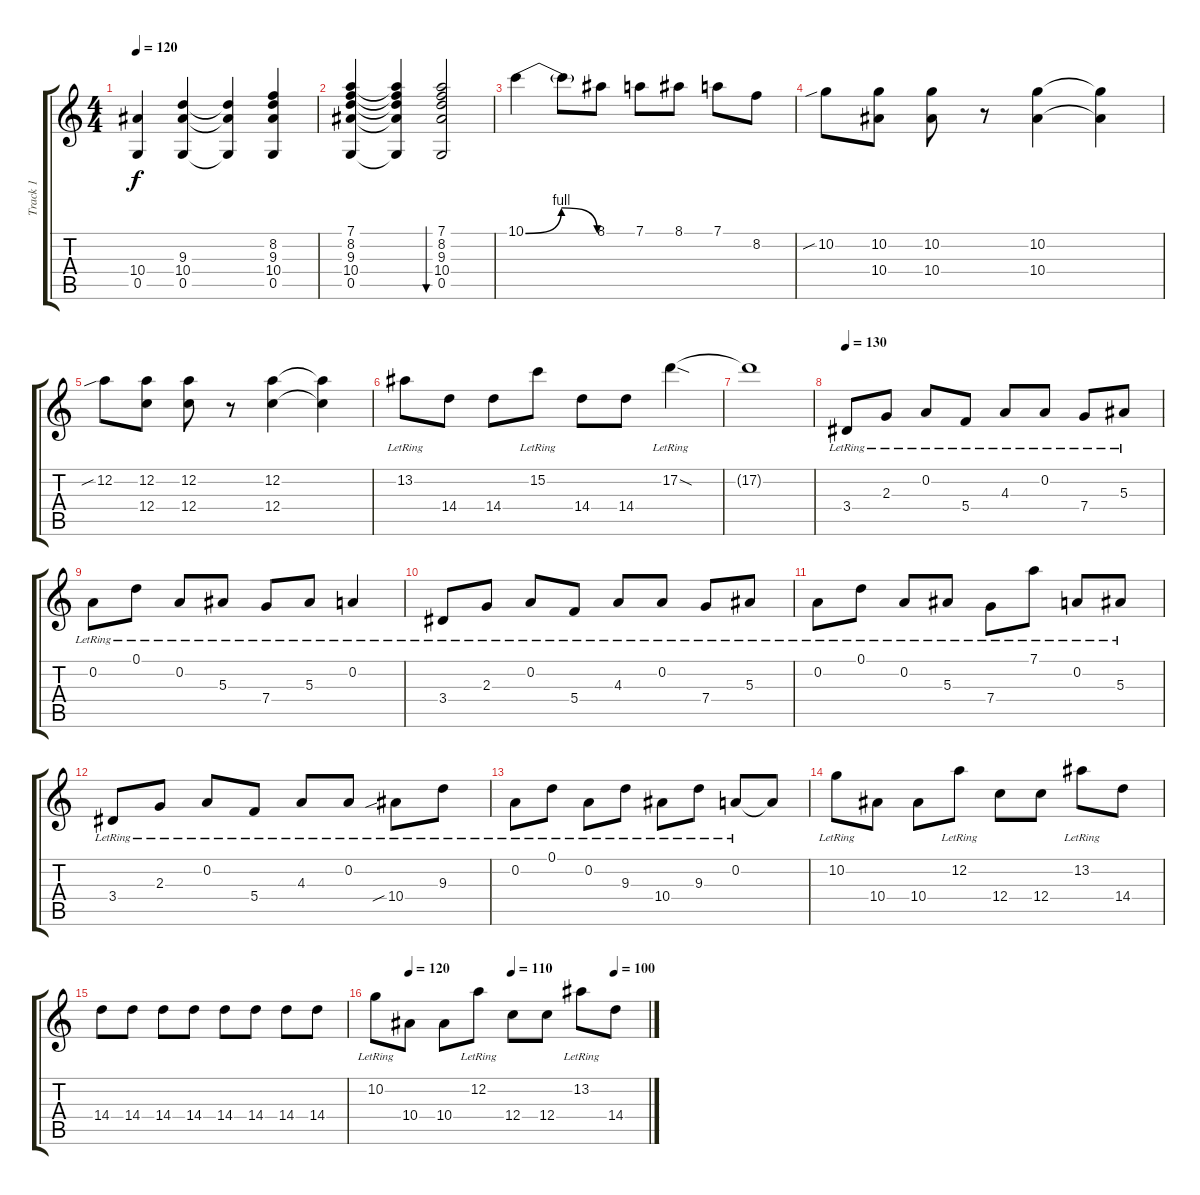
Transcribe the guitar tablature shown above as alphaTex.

\track ("Track 1" "Track 1") {instrument acousticguitarsteel}
\staff {score tabs}
\tuning (D4 A3 F3 C3 G2 C2) {hide}
\ts (4 4)
\tempo 120
\clef g2
\ks c
(10.4{t} 0.5{t}).4{dy f} (9.3 10.4 0.5).4 (9.3{t} 10.4{t} 0.5{t}).4 (8.2 9.3 10.4 0.5).4 |
(7.1 8.2 9.3 10.4 0.5).4 (7.1{t} 8.2{t} 9.3{t} 10.4{t} 0.5{t}).4 (7.1 8.2 9.3 10.4 0.5).2{bu 240} |
10.1{be (bendrelease 0 0 30 4 30 4 60 0)}.4 10.1{t}.8 8.1.8 7.1.8 8.1.8 7.1.8 8.2.8 |
10.2{sib}.8 (10.2 10.4).8 (10.2 10.4).8 r.8 (10.2 10.4).4 (10.2{t} 10.4{t}).4 |
12.2{sib}.8 (12.2 12.4).8 (12.2 12.4).8 r.8 (12.2 12.4).4 (12.2{t} 12.4{t}).4 |
13.2{lr}.8 14.4.8 14.4.8 15.2{lr}.8 14.4.8 14.4.8 17.2{sod lr}.4 |
17.2{t}.1 |
\tempo 130
3.4{lr}.8 2.3{lr}.8 0.2{lr}.8 5.4{lr}.8 4.3{lr}.8 0.2{lr}.8 7.4{lr}.8 5.3{lr}.8 |
0.2{lr}.8 0.1{lr}.8 0.2{lr}.8 5.3{lr}.8 7.4{lr}.8 5.3{lr}.8 0.2{lr}.4 |
3.4{lr}.8 2.3{lr}.8 0.2{lr}.8 5.4{lr}.8 4.3{lr}.8 0.2{lr}.8 7.4{lr}.8 5.3{lr}.8 |
0.2{lr}.8 0.1{lr}.8 0.2{lr}.8 5.3{lr}.8 7.4{lr}.8 7.1{lr}.8 0.2{lr}.8 5.3{lr}.8 |
3.4{lr}.8 2.3{lr}.8 0.2{lr}.8 5.4{lr}.8 4.3{lr}.8 0.2{lr}.8 10.4{sib lr}.8 9.3{lr}.8 |
0.2{lr}.8 0.1{lr}.8 0.2{lr}.8 9.3{lr}.8 10.4{lr}.8 9.3{lr}.8 0.2{lr}.8 0.2{t}.8 |
10.2{lr}.8 10.4.8 10.4.8 12.2{lr}.8 12.4.8 12.4.8 13.2{lr}.8 14.4.8 |
14.4.8 14.4.8 14.4.8 14.4.8 14.4.8 14.4.8 14.4.8 14.4.8 |
\tempo (120 0.125)
\tempo (110 0.5)
\tempo (100 0.875)
10.2{lr}.8 10.4.8 10.4.8 12.2{lr}.8 12.4.8 12.4.8 13.2{lr}.8 14.4.8
